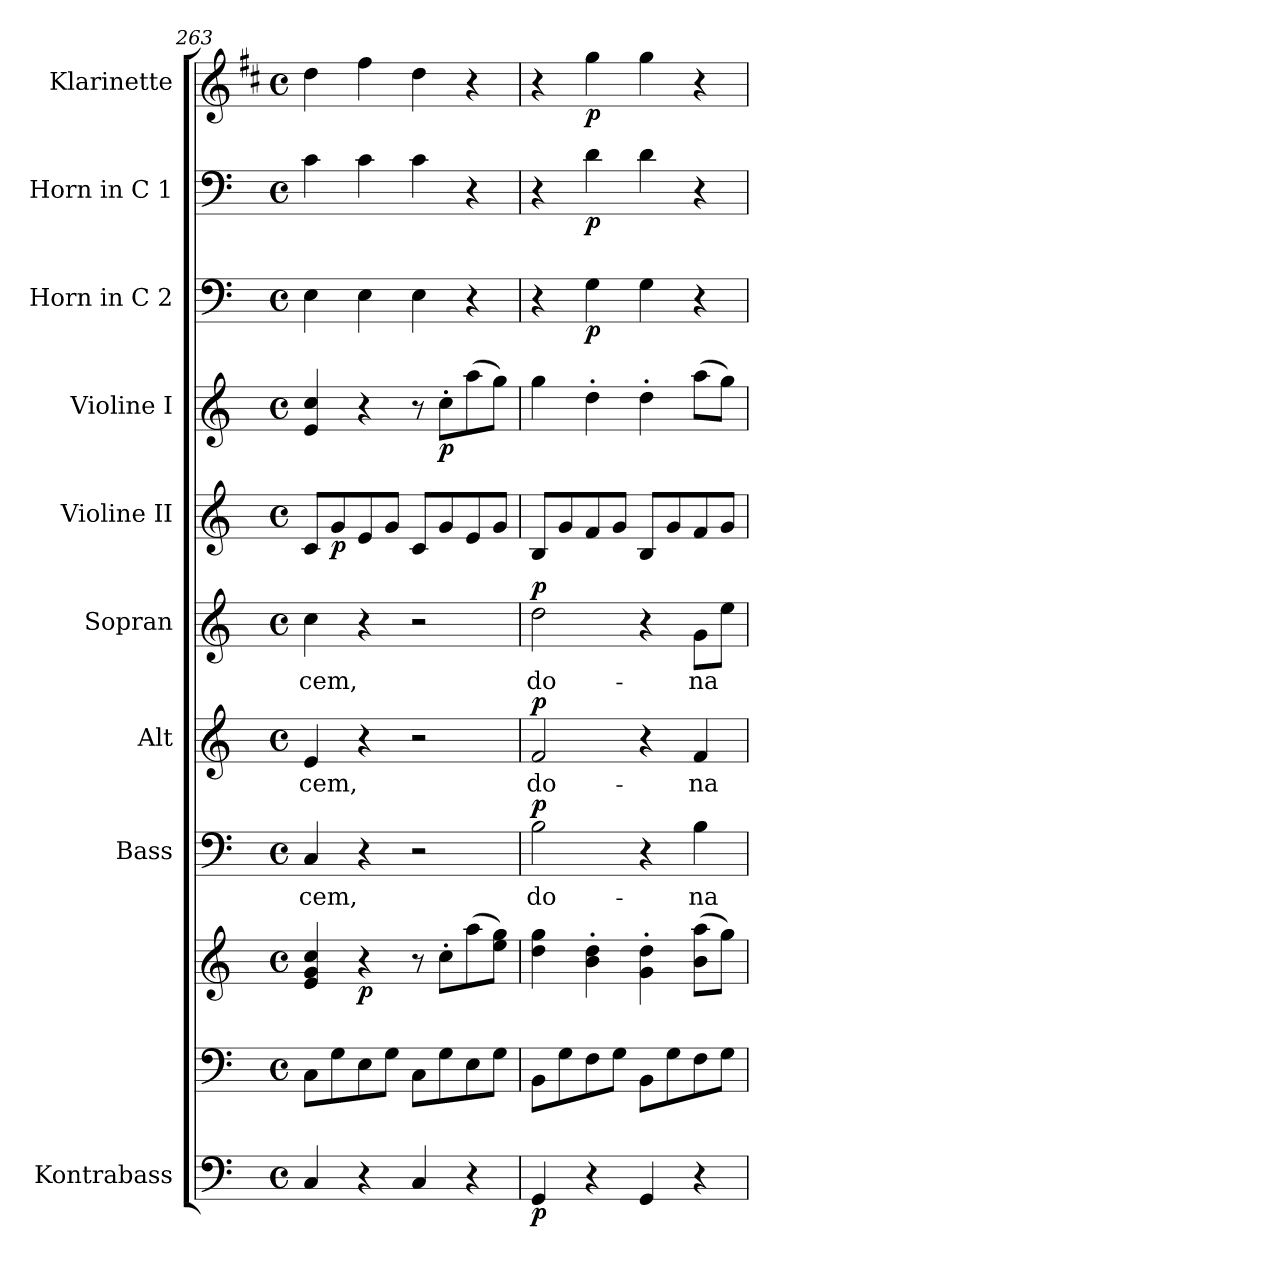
**kern	**dynam	**kern	**kern	**dynam	**kern	**text	**dynam	**kern	**text	**dynam	**kern	**text	**dynam	**kern	**dynam	**kern	**dynam	**kern	**dynam	**kern	**dynam	**kern	**dynam
*part10	*part10	*part9	*part9	*part9	*part8	*part8	*part8	*part7	*part7	*part7	*part6	*part6	*part6	*part5	*part5	*part4	*part4	*part3	*part3	*part2	*part2	*part1	*part1
*staff11	*staff11	*staff10	*staff9	*staff9/10	*staff8	*staff8	*staff8	*staff7	*staff7	*staff7	*staff6	*staff6	*staff6	*staff5	*staff5	*staff4	*staff4	*staff3	*staff3	*staff2	*staff2	*staff1	*staff1
*I"Kontrabass	*	*	*	*	*I"Bass	*	*	*I"Alt	*	*	*I"Sopran	*	*	*I"Violine II	*	*I"Violine I	*	*I"Horn in C 2	*	*I"Horn in C 1	*	*I"Klarinette	*
*I'Kb.	*	*	*	*	*I'B.	*	*	*I'A.	*	*	*I'S.	*	*	*I'Vl. II	*	*I'Vl. I	*	*I'Horn 2	*	*I'Horn 1	*	*I'Kl.	*
!!LO:PB:g=z
*clefF4	*	*clefF4	*clefG2	*	*clefF4	*	*	*clefG2	*	*	*clefG2	*	*	*clefG2	*	*clefG2	*	*clefF4	*	*clefF4	*	*clefG2	*
*ITrd7c12	*	*	*	*	*	*	*	*	*	*	*	*	*	*	*	*	*	*	*	*	*	*ITrd1c2	*
*k[]	*	*k[]	*k[]	*	*k[]	*	*	*k[]	*	*	*k[]	*	*	*k[]	*	*k[]	*	*k[]	*	*k[]	*	*k[]	*
*C:	*	*C:	*C:	*	*C:	*	*	*C:	*	*	*C:	*	*	*C:	*	*C:	*	*C:	*	*C:	*	*C:	*
*M4/4	*	*M4/4	*M4/4	*	*M4/4	*	*	*M4/4	*	*	*M4/4	*	*	*M4/4	*	*M4/4	*	*M4/4	*	*M4/4	*	*M4/4	*
*met(c)	*	*met(c)	*met(c)	*	*met(c)	*	*	*met(c)	*	*	*met(c)	*	*	*met(c)	*	*met(c)	*	*met(c)	*	*met(c)	*	*met(c)	*
=263	=263	=263	=263	=263	=263	=263	=263	=263	=263	=263	=263	=263	=263	=263	=263	=263	=263	=263	=263	=263	=263	=263	=263
!	!	!	!	!	!	!LO:LY:b	!	!	!LO:LY:b	!	!	!LO:LY:b	!	!	!	!	!	!	!	!	!	!	!
4CC/	.	8C\L	4e/ 4g/ 4cc/	.	4C/	-cem,	.	4e/	-cem,	.	4cc\	-cem,	.	8c/L	.	4e/ 4cc/	.	4E\	.	4c\	.	4cc\	.
!	!	!	!	!	!	!	!	!	!	!	!	!	!	!	!LO:DY:b	!	!	!	!	!	!	!	!
.	.	8G\	.	.	.	.	.	.	.	.	.	.	.	8g/	p	.	.	.	.	.	.	.	.
!	!	!	!	!LO:DY:b	!	!	!	!	!	!	!	!	!	!	!	!	!	!	!	!	!	!	!
4r	.	8E\	4r	p	4r	.	.	4r	.	.	4r	.	.	8e/	.	4r	.	4E\	.	4c\	.	4ee\	.
.	.	8G\J	.	.	.	.	.	.	.	.	.	.	.	8g/J	.	.	.	.	.	.	.	.	.
4CC/	.	8C\L	8r	.	2r	.	.	2r	.	.	2r	.	.	8c/L	.	8r	.	4E\	.	4c\	.	4cc\	.
!	!	!	!	!	!	!	!	!	!	!	!	!	!	!	!	!	!LO:DY:b	!	!	!	!	!	!
.	.	8G\	8cc'>\L	.	.	.	.	.	.	.	.	.	.	8g/	.	8cc'>\L	p	.	.	.	.	.	.
4r	.	8E\	(>8aa\	.	.	.	.	.	.	.	.	.	.	8e/	.	(>8aa\	.	4r	.	4r	.	4r	.
.	.	8G\J	8ee\ 8gg\J)	.	.	.	.	.	.	.	.	.	.	8g/J	.	8gg\J)	.	.	.	.	.	.	.
=264	=264	=264	=264	=264	=264	=264	=264	=264	=264	=264	=264	=264	=264	=264	=264	=264	=264	=264	=264	=264	=264	=264	=264
!	!LO:DY:b	!	!	!	!	!LO:LY:b	!LO:DY:a	!	!LO:LY:b	!LO:DY:a	!	!LO:LY:b	!LO:DY:a	!	!	!	!	!	!	!	!	!	!
4GGG/	p	8BB\L	4dd\ 4gg\	.	2B\	do-	p	2f/	do-	p	2dd\	do-	p	8B/L	.	4gg\	.	4r	.	4r	.	4r	.
.	.	8G\	.	.	.	.	.	.	.	.	.	.	.	8g/	.	.	.	.	.	.	.	.	.
!	!	!	!	!	!	!	!	!	!	!	!	!	!	!	!	!	!	!	!LO:DY:b	!	!LO:DY:b	!	!LO:DY:b
4r	.	8F\	4b\'> 4dd\'>	.	.	.	.	.	.	.	.	.	.	8f/	.	4dd'>\	.	4G\	p	4d\	p	4ff\	p
.	.	8G\J	.	.	.	.	.	.	.	.	.	.	.	8g/J	.	.	.	.	.	.	.	.	.
4GGG/	.	8BB\L	4g\'> 4dd\'>	.	4r	.	.	4r	.	.	4r	.	.	8B/L	.	4dd'>\	.	4G\	.	4d\	.	4ff\	.
.	.	8G\	.	.	.	.	.	.	.	.	.	.	.	8g/	.	.	.	.	.	.	.	.	.
!	!	!	!	!	!	!LO:LY:b	!	!	!LO:LY:b	!	!	!LO:LY:b	!	!	!	!	!	!	!	!	!	!	!
4r	.	8F\	(>8b\ 8aa\L	.	4B\	-na	.	4f/	-na	.	8g\L	-na	.	8f/	.	(>8aa\L	.	4r	.	4r	.	4r	.
.	.	8G\J	8gg\J)	.	.	.	.	.	.	.	8ee\J	.	.	8g/J	.	8gg\J)	.	.	.	.	.	.	.
=	=	=	=	=	=	=	=	=	=	=	=	=	=	=	=	=	=	=	=	=	=	=	=
*-	*-	*-	*-	*-	*-	*-	*-	*-	*-	*-	*-	*-	*-	*-	*-	*-	*-	*-	*-	*-	*-	*-	*-
